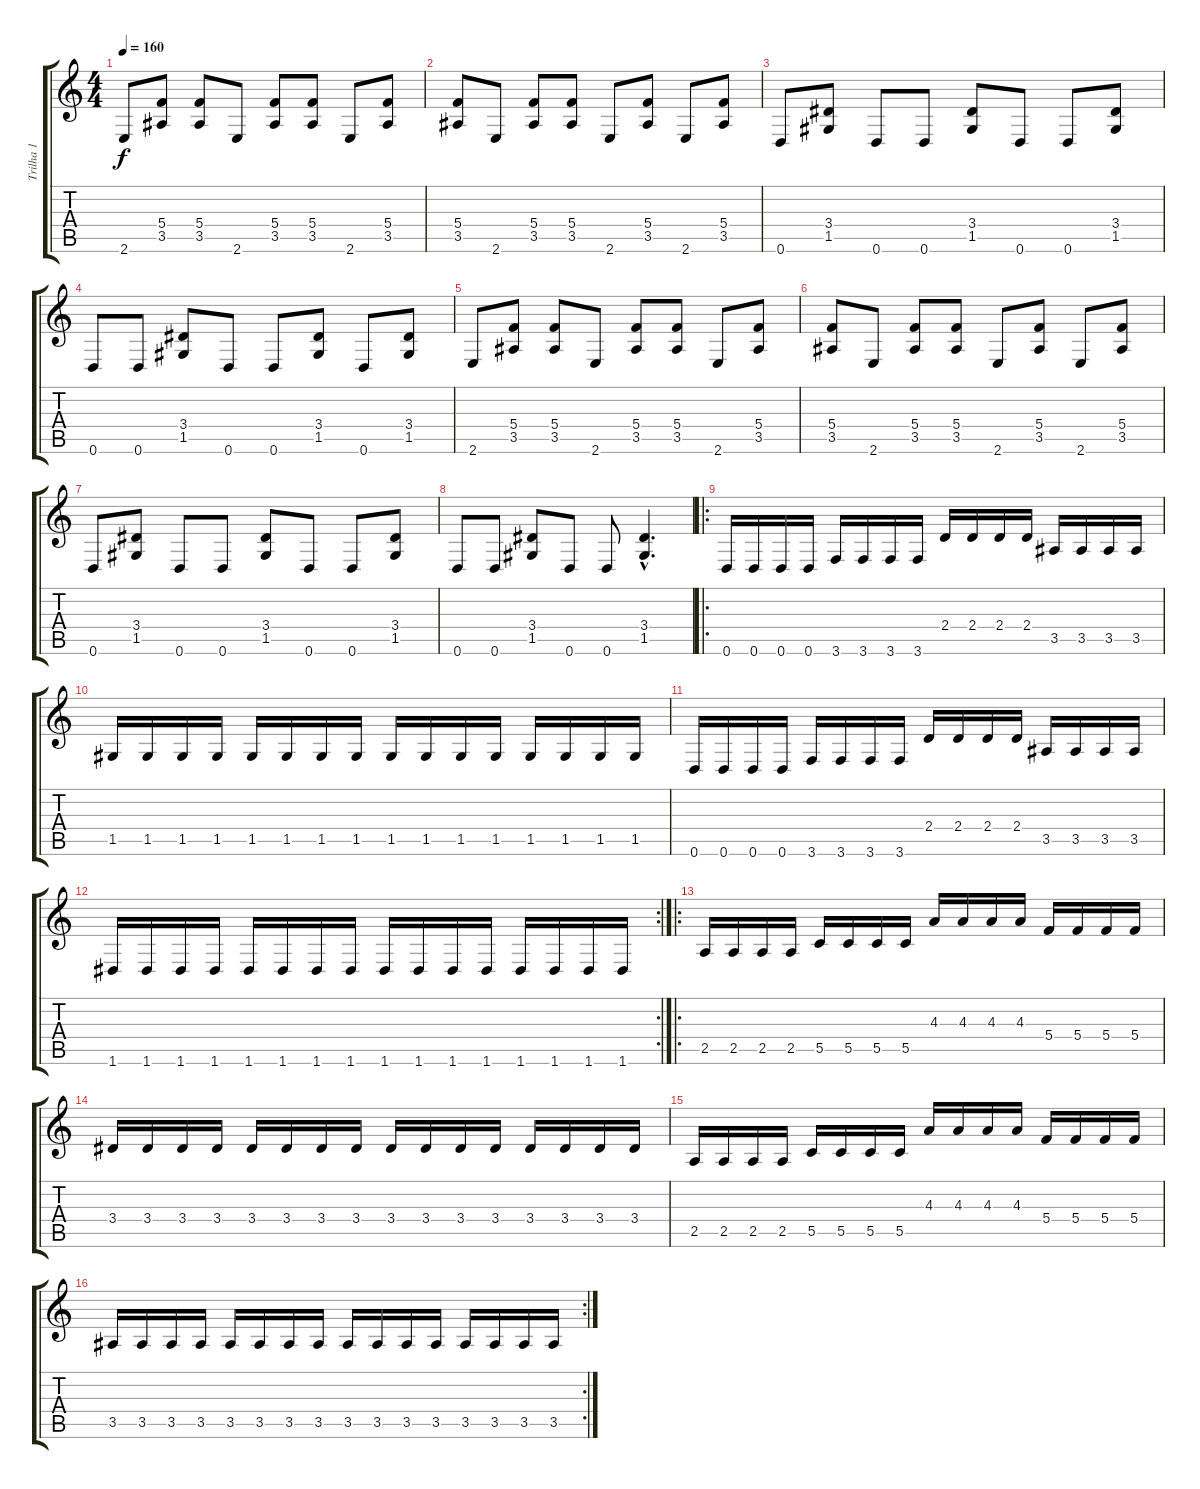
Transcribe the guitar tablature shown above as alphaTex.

\track ("Trilha 1" "Trilha 1") {instrument distortionguitar}
\staff {score tabs}
\tuning (D4 A3 F3 C3 G2 D2) {hide}
\ts (4 4)
\tempo 160
\clef g2
\ks c
2.6.8{dy f instrument distortionguitar} (5.4 3.5).8 (5.4 3.5).8 2.6.8 (5.4 3.5).8 (5.4 3.5).8 2.6.8 (5.4 3.5).8 |
(5.4 3.5).8 2.6.8 (5.4 3.5).8 (5.4 3.5).8 2.6.8 (5.4 3.5).8 2.6.8 (5.4 3.5).8 |
0.6.8 (3.4 1.5).8 0.6.8 0.6.8 (3.4 1.5).8 0.6.8 0.6.8 (3.4 1.5).8 |
0.6.8 0.6.8 (3.4 1.5).8 0.6.8 0.6.8 (3.4 1.5).8 0.6.8 (3.4 1.5).8 |
2.6.8 (5.4 3.5).8 (5.4 3.5).8 2.6.8 (5.4 3.5).8 (5.4 3.5).8 2.6.8 (5.4 3.5).8 |
(5.4 3.5).8 2.6.8 (5.4 3.5).8 (5.4 3.5).8 2.6.8 (5.4 3.5).8 2.6.8 (5.4 3.5).8 |
0.6.8 (3.4 1.5).8 0.6.8 0.6.8 (3.4 1.5).8 0.6.8 0.6.8 (3.4 1.5).8 |
0.6.8 0.6.8 (3.4 1.5).8 0.6.8 0.6.8 (3.4{hac} 1.5{hac}).4{d} |
\ro
0.6.16 0.6.16 0.6.16 0.6.16 3.6.16 3.6.16 3.6.16 3.6.16 2.4.16 2.4.16 2.4.16 2.4.16 3.5.16 3.5.16 3.5.16 3.5.16 |
1.5.16 1.5.16 1.5.16 1.5.16 1.5.16 1.5.16 1.5.16 1.5.16 1.5.16 1.5.16 1.5.16 1.5.16 1.5.16 1.5.16 1.5.16 1.5.16 |
0.6.16 0.6.16 0.6.16 0.6.16 3.6.16 3.6.16 3.6.16 3.6.16 2.4.16 2.4.16 2.4.16 2.4.16 3.5.16 3.5.16 3.5.16 3.5.16 |
\rc 2
1.6.16 1.6.16 1.6.16 1.6.16 1.6.16 1.6.16 1.6.16 1.6.16 1.6.16 1.6.16 1.6.16 1.6.16 1.6.16 1.6.16 1.6.16 1.6.16 |
\ro
2.5.16 2.5.16 2.5.16 2.5.16 5.5.16 5.5.16 5.5.16 5.5.16 4.3.16 4.3.16 4.3.16 4.3.16 5.4.16 5.4.16 5.4.16 5.4.16 |
3.4.16 3.4.16 3.4.16 3.4.16 3.4.16 3.4.16 3.4.16 3.4.16 3.4.16 3.4.16 3.4.16 3.4.16 3.4.16 3.4.16 3.4.16 3.4.16 |
2.5.16 2.5.16 2.5.16 2.5.16 5.5.16 5.5.16 5.5.16 5.5.16 4.3.16 4.3.16 4.3.16 4.3.16 5.4.16 5.4.16 5.4.16 5.4.16 |
\rc 2
3.5.16 3.5.16 3.5.16 3.5.16 3.5.16 3.5.16 3.5.16 3.5.16 3.5.16 3.5.16 3.5.16 3.5.16 3.5.16 3.5.16 3.5.16 3.5.16
